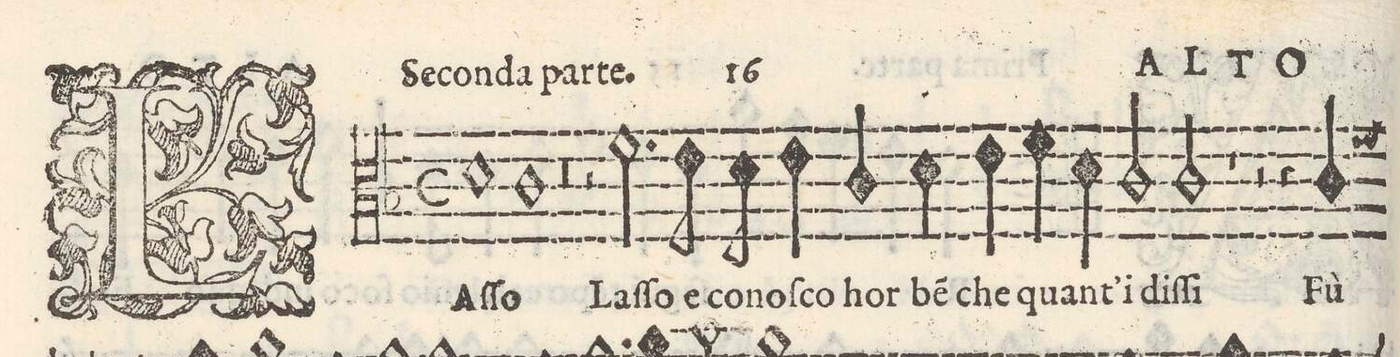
**kern	**text
*I"ALTO	*
*clefC3	*
*k[b-]	*
*met(C)	*
*M2/1	*
1d	LAſ-
1c	-ſo
=2-	=2-
0r	.
=3-	=3-
2r	.
2.f\	Laſ-
8e\	ſo e
8d\	co-
4e\	-noſ-
4c/	co hor
=4-	=4-
4d\	be(n)
4e\	che
4f\	quan-
4d\	-t'i
2c/	diſ-
2c/	-ſi
=5-	=5-
1r	.
2r	.
4r	.
4c/	Fù
=6-	=6-
*-	*-
